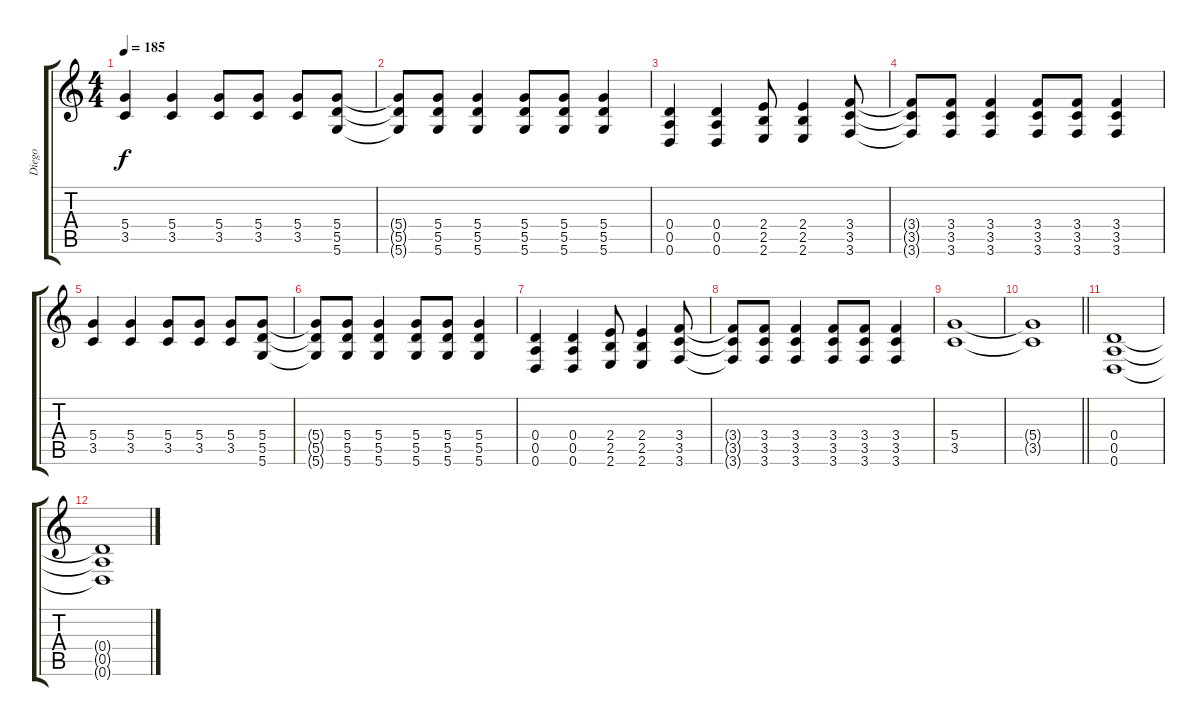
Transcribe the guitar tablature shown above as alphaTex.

\track ("Diego" "Diego") {instrument distortionguitar}
\staff {score tabs}
\tuning (E4 B3 G3 D3 A2 D2) {hide}
\ts (4 4)
\tempo 185
\clef g2
\ks c
(5.4 3.5).4{dy f} (5.4 3.5).4 (5.4 3.5).8 (5.4 3.5).8 (5.4 3.5).8 (5.4 5.5 5.6).8 |
(5.4{t} 5.5{t} 5.6{t}).8 (5.4 5.5 5.6).8 (5.4 5.5 5.6).4 (5.4 5.5 5.6).8 (5.4 5.5 5.6).8 (5.4 5.5 5.6).4 |
(0.4 0.5 0.6).4 (0.4 0.5 0.6).4 (2.4 2.5 2.6).8 (2.4 2.5 2.6).4 (3.4 3.5 3.6).8 |
(3.4{t} 3.5{t} 3.6{t}).8 (3.4 3.5 3.6).8 (3.4 3.5 3.6).4 (3.4 3.5 3.6).8 (3.4 3.5 3.6).8 (3.4 3.5 3.6).4 |
(5.4 3.5).4 (5.4 3.5).4 (5.4 3.5).8 (5.4 3.5).8 (5.4 3.5).8 (5.4 5.5 5.6).8 |
(5.4{t} 5.5{t} 5.6{t}).8 (5.4 5.5 5.6).8 (5.4 5.5 5.6).4 (5.4 5.5 5.6).8 (5.4 5.5 5.6).8 (5.4 5.5 5.6).4 |
(0.4 0.5 0.6).4 (0.4 0.5 0.6).4 (2.4 2.5 2.6).8 (2.4 2.5 2.6).4 (3.4 3.5 3.6).8 |
(3.4{t} 3.5{t} 3.6{t}).8 (3.4 3.5 3.6).8 (3.4 3.5 3.6).4 (3.4 3.5 3.6).8 (3.4 3.5 3.6).8 (3.4 3.5 3.6).4 |
(5.4 3.5).1 |
\barLineRight lightlight
(5.4{t} 3.5{t}).1 |
(0.4 0.5 0.6).1 |
(0.4{t} 0.5{t} 0.6{t}).1
